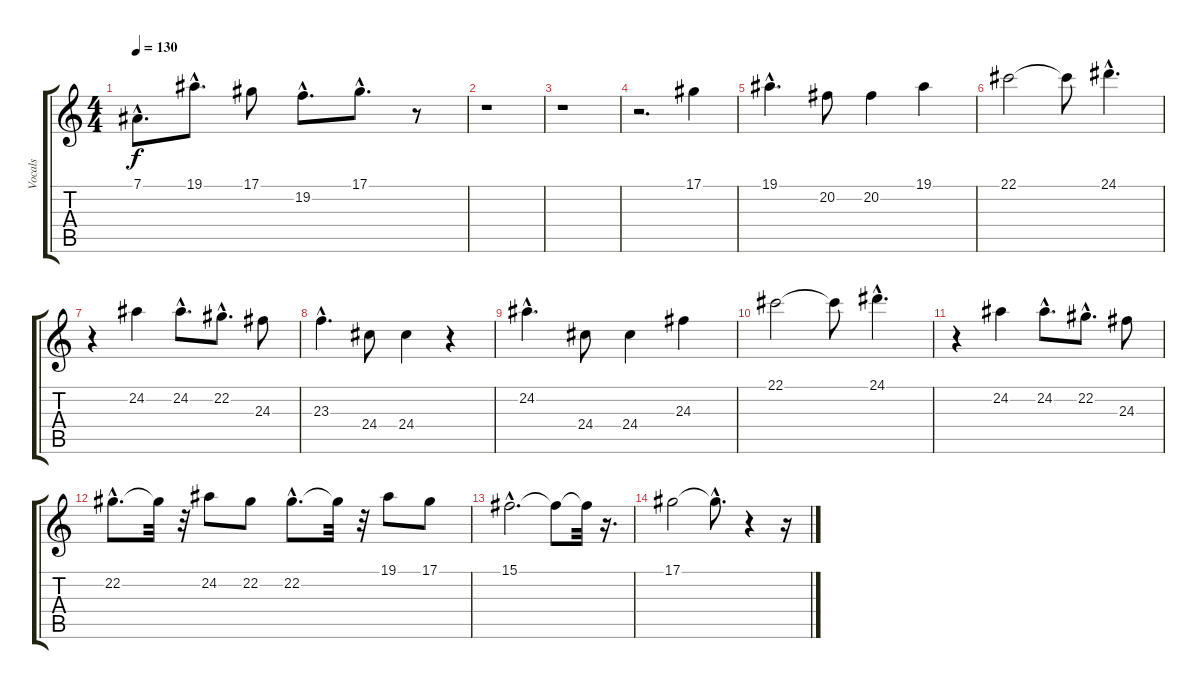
\track ("Vocals" "Vocals") {instrument violin}
\staff {score tabs}
\tuning (Eb4 Bb3 Gb3 Db3 Ab2 Eb2) {hide}
\ts (4 4)
\tempo 130
\clef g2
\ks c
7.1{hac}.8{d dy f} 19.1{hac}.8{d} 17.1.8 19.2{hac}.8{d} 17.1{hac}.8{d} r.8 |
r.1 |
r.1 |
r.2{d} 17.1.4 |
19.1{hac}.4{d} 20.2.8 20.2.4 19.1.4 |
22.1.2 22.1{t}.8 24.1{hac}.4{d} |
r.4 24.2.4 24.2{hac}.8{d} 22.2{hac}.8{d} 24.3.8 |
23.3{hac}.4{d} 24.4.8 24.4.4 r.4 |
24.2{hac}.4{d} 24.4.8 24.4.4 24.3.4 |
22.1.2 22.1{t}.8 24.1{hac}.4{d} |
r.4 24.2.4 24.2{hac}.8{d} 22.2{hac}.8{d} 24.3.8 |
22.2{hac}.8{d} 22.2{t}.32 r.32 24.2.8 22.2.8 22.2{hac}.8{d} 22.2{t}.32 r.32 19.1.8 17.1.8 |
15.1{hac}.2{d} 15.1{t}.8 15.1{t}.32 r.16{d} |
17.1.2 17.1{hac t}.8{d} r.4 r.16
